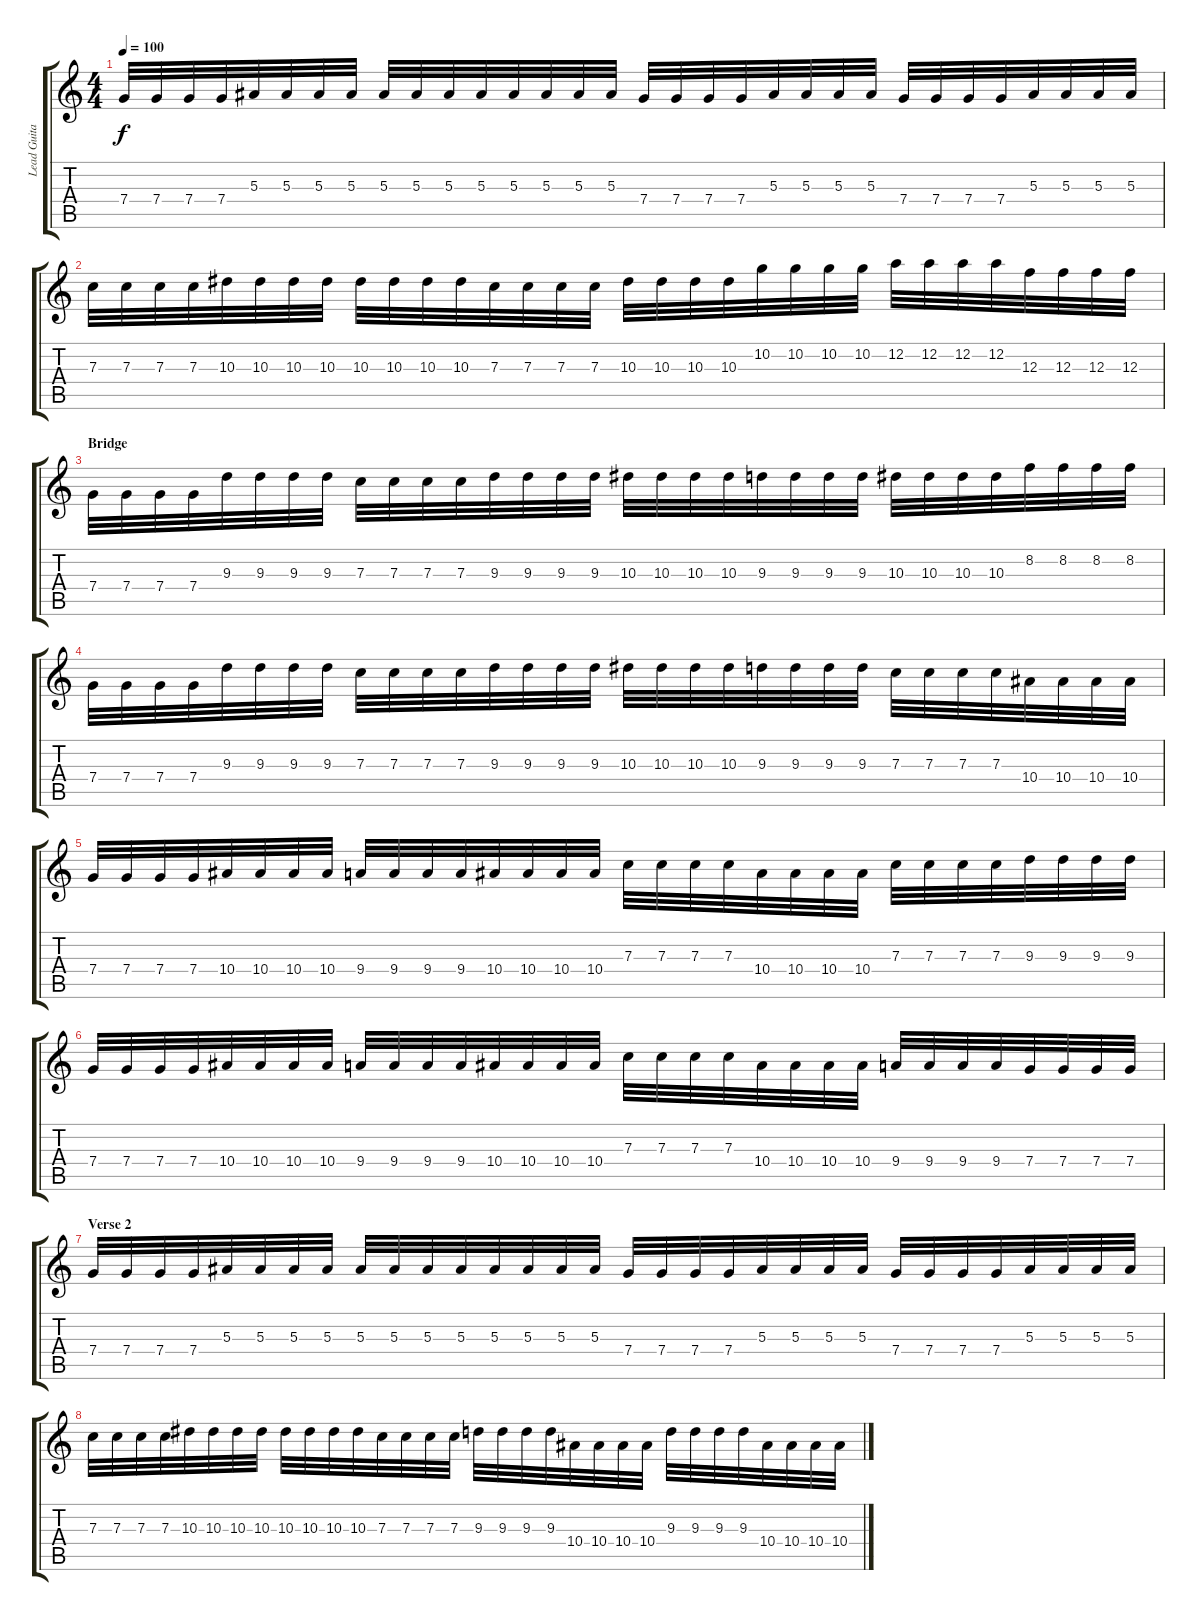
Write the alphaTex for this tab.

\track ("Lead Guitar (Right track)" "Lead Guita") {instrument distortionguitar}
\staff {score tabs}
\tuning (D4 A3 F3 C3 G2 D2) {hide}
\ts (4 4)
\tempo 100
\clef g2
\ks c
7.4.32{dy f} 7.4.32 7.4.32 7.4.32 5.3.32 5.3.32 5.3.32 5.3.32 5.3.32 5.3.32 5.3.32 5.3.32 5.3.32 5.3.32 5.3.32 5.3.32 7.4.32 7.4.32 7.4.32 7.4.32 5.3.32 5.3.32 5.3.32 5.3.32 7.4.32 7.4.32 7.4.32 7.4.32 5.3.32 5.3.32 5.3.32 5.3.32 |
7.3.32 7.3.32 7.3.32 7.3.32 10.3.32 10.3.32 10.3.32 10.3.32 10.3.32 10.3.32 10.3.32 10.3.32 7.3.32 7.3.32 7.3.32 7.3.32 10.3.32 10.3.32 10.3.32 10.3.32 10.2.32 10.2.32 10.2.32 10.2.32 12.2.32 12.2.32 12.2.32 12.2.32 12.3.32 12.3.32 12.3.32 12.3.32 |
\section ("" "Bridge")
7.4.32 7.4.32 7.4.32 7.4.32 9.3.32 9.3.32 9.3.32 9.3.32 7.3.32 7.3.32 7.3.32 7.3.32 9.3.32 9.3.32 9.3.32 9.3.32 10.3.32 10.3.32 10.3.32 10.3.32 9.3.32 9.3.32 9.3.32 9.3.32 10.3.32 10.3.32 10.3.32 10.3.32 8.2.32 8.2.32 8.2.32 8.2.32 |
7.4.32 7.4.32 7.4.32 7.4.32 9.3.32 9.3.32 9.3.32 9.3.32 7.3.32 7.3.32 7.3.32 7.3.32 9.3.32 9.3.32 9.3.32 9.3.32 10.3.32 10.3.32 10.3.32 10.3.32 9.3.32 9.3.32 9.3.32 9.3.32 7.3.32 7.3.32 7.3.32 7.3.32 10.4.32 10.4.32 10.4.32 10.4.32 |
7.4.32 7.4.32 7.4.32 7.4.32 10.4.32 10.4.32 10.4.32 10.4.32 9.4.32 9.4.32 9.4.32 9.4.32 10.4.32 10.4.32 10.4.32 10.4.32 7.3.32 7.3.32 7.3.32 7.3.32 10.4.32 10.4.32 10.4.32 10.4.32 7.3.32 7.3.32 7.3.32 7.3.32 9.3.32 9.3.32 9.3.32 9.3.32 |
7.4.32 7.4.32 7.4.32 7.4.32 10.4.32 10.4.32 10.4.32 10.4.32 9.4.32 9.4.32 9.4.32 9.4.32 10.4.32 10.4.32 10.4.32 10.4.32 7.3.32 7.3.32 7.3.32 7.3.32 10.4.32 10.4.32 10.4.32 10.4.32 9.4.32 9.4.32 9.4.32 9.4.32 7.4.32 7.4.32 7.4.32 7.4.32 |
\section ("" "Verse 2")
7.4.32 7.4.32 7.4.32 7.4.32 5.3.32 5.3.32 5.3.32 5.3.32 5.3.32 5.3.32 5.3.32 5.3.32 5.3.32 5.3.32 5.3.32 5.3.32 7.4.32 7.4.32 7.4.32 7.4.32 5.3.32 5.3.32 5.3.32 5.3.32 7.4.32 7.4.32 7.4.32 7.4.32 5.3.32 5.3.32 5.3.32 5.3.32 |
7.3.32 7.3.32 7.3.32 7.3.32 10.3.32 10.3.32 10.3.32 10.3.32 10.3.32 10.3.32 10.3.32 10.3.32 7.3.32 7.3.32 7.3.32 7.3.32 9.3.32 9.3.32 9.3.32 9.3.32 10.4.32 10.4.32 10.4.32 10.4.32 9.3.32 9.3.32 9.3.32 9.3.32 10.4.32 10.4.32 10.4.32 10.4.32
